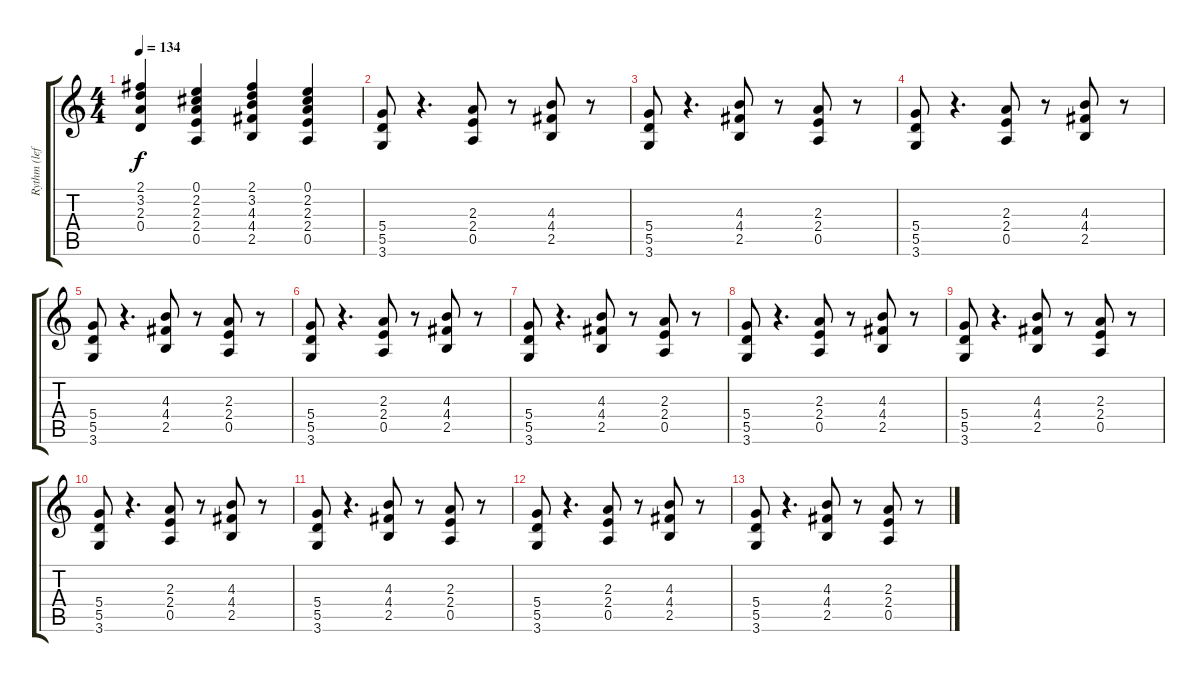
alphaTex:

\track ("Rythm (left ch)" "Rythm (lef") {instrument acousticguitarsteel}
\staff {score tabs}
\tuning (E4 B3 G3 D3 A2 E2) {hide}
\ts (4 4)
\tempo 134
\clef g2
\ks c
(2.1 3.2 2.3 0.4).4{dy f} (0.1 2.2 2.3 2.4 0.5).4 (2.1 3.2 4.3 4.4 2.5).4 (0.1 2.2 2.3 2.4 0.5).4 |
(5.4 5.5 3.6).8{volume 11} r.4{d} (2.3 2.4 0.5).8 r.8 (4.3 4.4 2.5).8 r.8 |
(5.4 5.5 3.6).8 r.4{d} (4.3 4.4 2.5).8 r.8 (2.3 2.4 0.5).8 r.8 |
(5.4 5.5 3.6).8 r.4{d} (2.3 2.4 0.5).8 r.8 (4.3 4.4 2.5).8 r.8 |
(5.4 5.5 3.6).8 r.4{d} (4.3 4.4 2.5).8 r.8 (2.3 2.4 0.5).8 r.8 |
(5.4 5.5 3.6).8{volume 11} r.4{d} (2.3 2.4 0.5).8 r.8 (4.3 4.4 2.5).8 r.8 |
(5.4 5.5 3.6).8 r.4{d} (4.3 4.4 2.5).8 r.8 (2.3 2.4 0.5).8 r.8 |
(5.4 5.5 3.6).8{volume 8} r.4{d} (2.3 2.4 0.5).8 r.8 (4.3 4.4 2.5).8 r.8 |
(5.4 5.5 3.6).8 r.4{d} (4.3 4.4 2.5).8 r.8 (2.3 2.4 0.5).8 r.8 |
(5.4 5.5 3.6).8{volume 6} r.4{d} (2.3 2.4 0.5).8 r.8 (4.3 4.4 2.5).8 r.8 |
(5.4 5.5 3.6).8 r.4{d} (4.3 4.4 2.5).8 r.8 (2.3 2.4 0.5).8 r.8 |
(5.4 5.5 3.6).8{volume 4} r.4{d} (2.3 2.4 0.5).8 r.8 (4.3 4.4 2.5).8 r.8 |
(5.4 5.5 3.6).8{volume 3} r.4{d} (4.3 4.4 2.5).8{volume 1} r.8 (2.3 2.4 0.5).8 r.8
